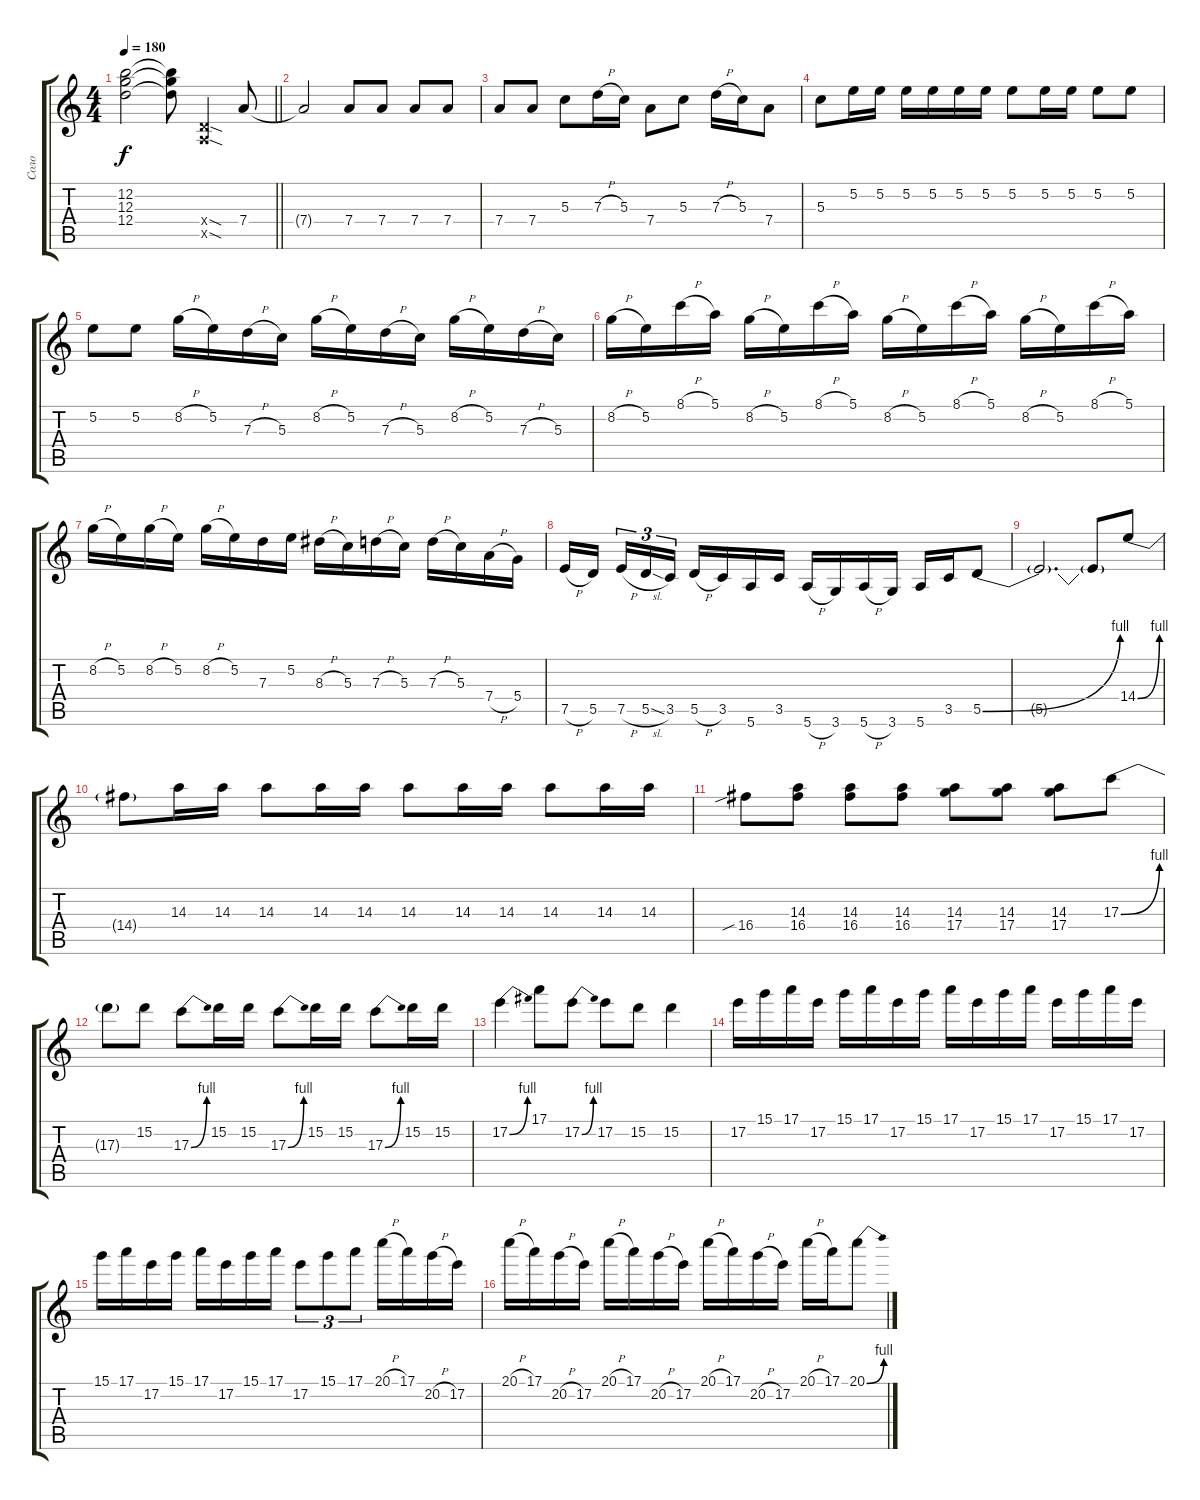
\track ("Соло" "Соло") {instrument distortionguitar}
\staff {score tabs}
\tuning (E4 B3 G3 D3 A2 E2) {hide}
\ts (4 4)
\tempo 180
\clef g2
\barLineRight lightlight
\ks c
(12.2{t} 12.3{t} 12.4{t}).2{dy f} (12.2{t} 12.3{t} 12.4{t}).8 (0.4{sod x} 0.5{sod x}).4 7.4.8 |
7.4{t}.2 7.4.8 7.4.8 7.4.8 7.4.8 |
7.4.8 7.4.8 5.3.8 7.3{h}.16 5.3.16 7.4.8 5.3.8 7.3{h}.16 5.3.16 7.4.8 |
5.3.8 5.2.16 5.2.16 5.2.16 5.2.16 5.2.16 5.2.16 5.2.8 5.2.16 5.2.16 5.2.8 5.2.8 |
5.2.8 5.2.8 8.2{h}.16 5.2.16 7.3{h}.16 5.3.16 8.2{h}.16 5.2.16 7.3{h}.16 5.3.16 8.2{h}.16 5.2.16 7.3{h}.16 5.3.16 |
8.2{h}.16 5.2.16 8.1{h}.16 5.1.16 8.2{h}.16 5.2.16 8.1{h}.16 5.1.16 8.2{h}.16 5.2.16 8.1{h}.16 5.1.16 8.2{h}.16 5.2.16 8.1{h}.16 5.1.16 |
8.2{h}.16 5.2.16 8.2{h}.16 5.2.16 8.2{h}.16 5.2.16 7.3.16 5.2.16 8.3{h}.16 5.3.16 7.3{h}.16 5.3.16 7.3{h}.16 5.3.16 7.4{h}.16 5.4.16 |
7.5{h}.16 5.5.16{beam splitsecondary} 7.5{h}.16{tu (3 2)} 5.5{sl}.16{tu (3 2)} 3.5.16{tu (3 2)} 5.5{h}.16 3.5.16 5.6.16 3.5.16 5.6{h}.16 3.6.16 5.6{h}.16 3.6.16 5.6.16 3.5.16 5.5{be (bend 0 0 60 4)}.8 |
5.5{t}.2{d} 5.5{t}.8 14.4{be (bend 0 0 60 4)}.8 |
14.4{t}.8 14.3.16 14.3.16 14.3.8 14.3.16 14.3.16 14.3.8 14.3.16 14.3.16 14.3.8 14.3.16 14.3.16 |
16.4{sib}.8 (14.3 16.4).8 (14.3 16.4).8 (14.3 16.4).8 (14.3 17.4).8 (14.3 17.4).8 (14.3 17.4).8 17.3{be (bend 0 0 60 4)}.8 |
17.3{t}.8 15.2.8 17.3{be (bend 0 0 60 4)}.8 15.2.16 15.2.16 17.3{be (bend 0 0 60 4)}.8 15.2.16 15.2.16 17.3{be (bend 0 0 60 4)}.8 15.2.16 15.2.16 |
17.2{be (bend 0 0 60 4)}.4 17.1.8 17.2{be (bend 0 0 60 4)}.8 17.2.8 15.2.8 15.2.4 |
17.2.16 15.1.16 17.1.16 17.2.16 15.1.16 17.1.16 17.2.16 15.1.16 17.1.16 17.2.16 15.1.16 17.1.16 17.2.16 15.1.16 17.1.16 17.2.16 |
15.1.16 17.1.16 17.2.16 15.1.16 17.1.16 17.2.16 15.1.16 17.1.16 17.2.8{tu (3 2)} 15.1.8{tu (3 2)} 17.1.8{tu (3 2)} 20.1{h}.16 17.1.16 20.2{h}.16 17.2.16 |
20.1{h}.16 17.1.16 20.2{h}.16 17.2.16 20.1{h}.16 17.1.16 20.2{h}.16 17.2.16 20.1{h}.16 17.1.16 20.2{h}.16 17.2.16 20.1{h}.16 17.1.16 20.1{be (bend 0 0 60 4)}.8
